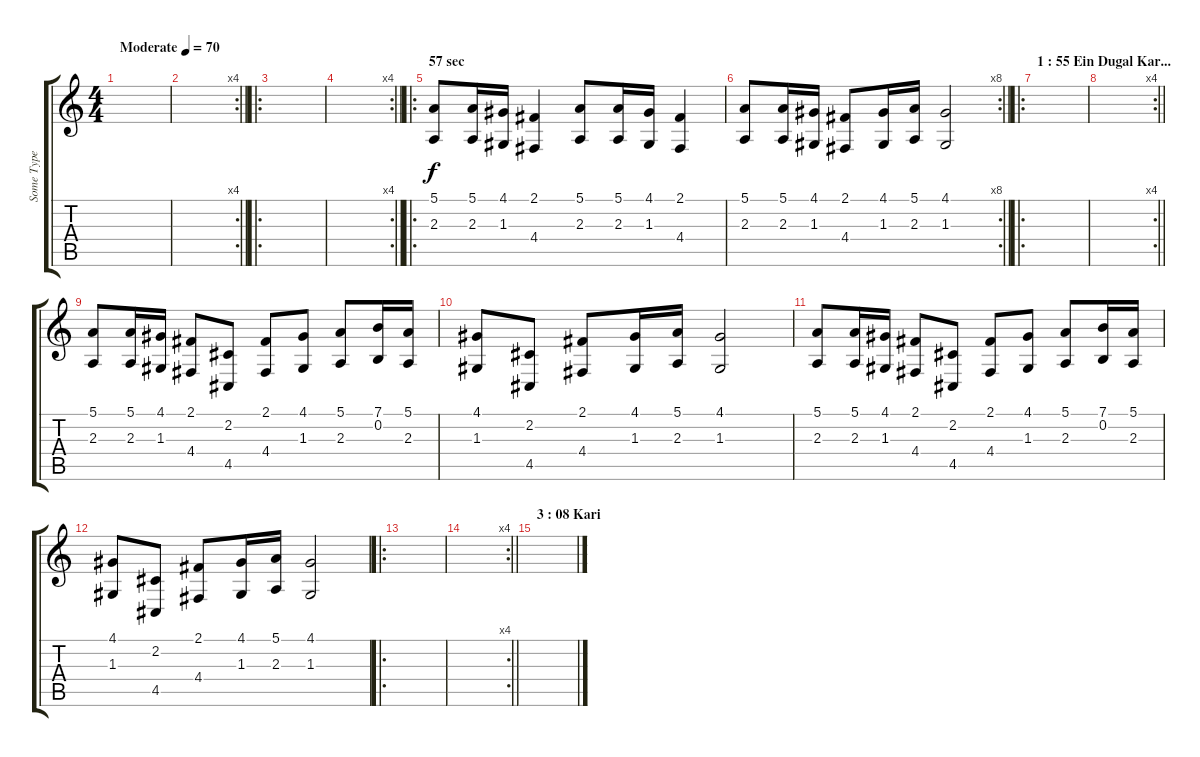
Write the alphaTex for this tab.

\track ("Some Type of Horn" "Some Type ") {instrument frenchhorn}
\staff {score tabs}
\tuning (E4 B3 G3 D3 A2 E2) {hide}
\ts (4 4)
\tempo (70 "Moderate")
\clef g2
\ks c
|
\rc 4
\barLineRight lightlight
|
\ro
|
\rc 4
\barLineRight lightlight
|
\ro
\section ("" "57 sec")
(5.1 2.3).8 (5.1 2.3).16 (4.1 1.3).16 (2.1 4.4).4 (5.1 2.3).8 (5.1 2.3).16 (4.1 1.3).16 (2.1 4.4).4 |
\rc 8
\barLineRight lightlight
(5.1 2.3).8 (5.1 2.3).16 (4.1 1.3).16 (2.1 4.4).8 (4.1 1.3).16 (5.1 2.3).16 (4.1 1.3).2 |
\ro
\section ("" "1 : 55 Ein Dugal Kar...")
|
\rc 4
\barLineRight lightlight
|
(5.1 2.3).8 (5.1 2.3).16 (4.1 1.3).16 (2.1 4.4).8 (2.2 4.5).8 (2.1 4.4).8 (4.1 1.3).8 (5.1 2.3).8 (7.1 0.2).16 (5.1 2.3).16 |
(4.1 1.3).8 (2.2 4.5).8 (2.1 4.4).8 (4.1 1.3).16 (5.1 2.3).16 (4.1 1.3).2 |
(5.1 2.3).8 (5.1 2.3).16 (4.1 1.3).16 (2.1 4.4).8 (2.2 4.5).8 (2.1 4.4).8 (4.1 1.3).8 (5.1 2.3).8 (7.1 0.2).16 (5.1 2.3).16 |
(4.1 1.3).8 (2.2 4.5).8 (2.1 4.4).8 (4.1 1.3).16 (5.1 2.3).16 (4.1 1.3).2 |
\ro
|
\rc 4
\barLineRight lightlight
|
\section ("" "3 : 08 Kari ")
